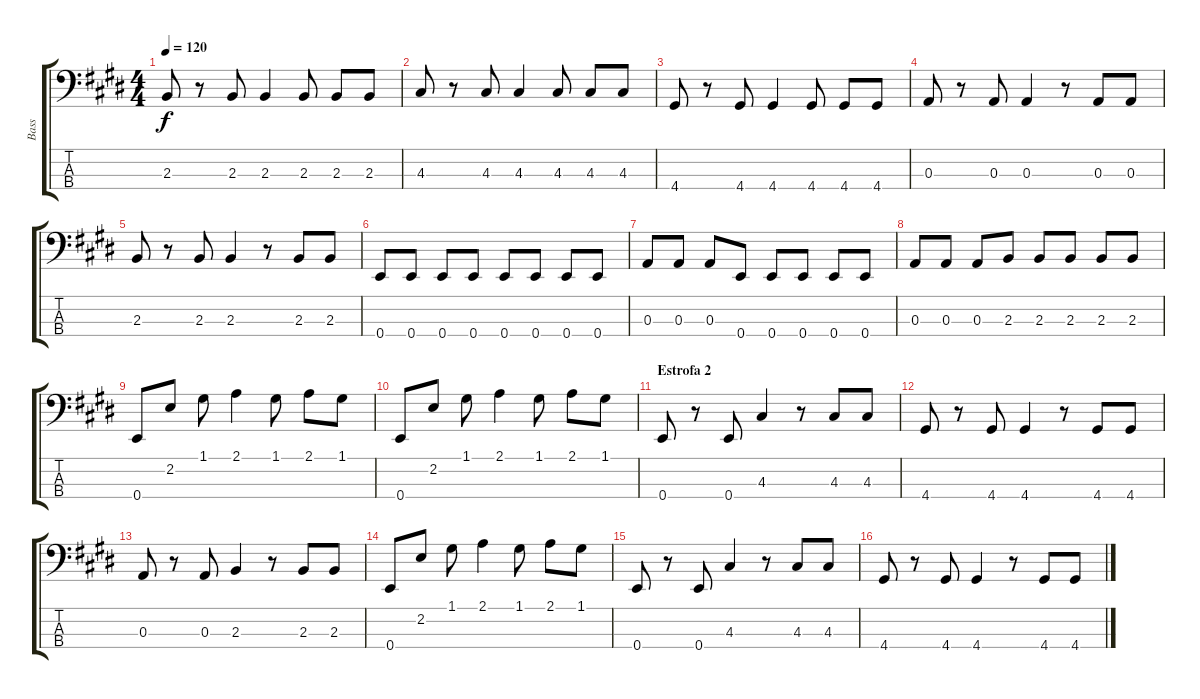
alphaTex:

\track ("Bass" "Bass") {instrument electricbassfinger}
\staff {score tabs}
\tuning (G2 D2 A1 E1) {hide}
\ts (4 4)
\tempo 120
\clef f4
\ks e
2.3.8{dy f} r.8 2.3.8 2.3.4 2.3.8 2.3.8 2.3.8 |
4.3.8 r.8 4.3.8 4.3.4 4.3.8 4.3.8 4.3.8 |
4.4.8 r.8 4.4.8 4.4.4 4.4.8 4.4.8 4.4.8 |
0.3.8 r.8 0.3.8 0.3.4 r.8 0.3.8 0.3.8 |
2.3.8 r.8 2.3.8 2.3.4 r.8 2.3.8 2.3.8 |
0.4.8 0.4.8 0.4.8 0.4.8 0.4.8 0.4.8 0.4.8 0.4.8 |
0.3.8 0.3.8 0.3.8 0.4.8 0.4.8 0.4.8 0.4.8 0.4.8 |
0.3.8 0.3.8 0.3.8 2.3.8 2.3.8 2.3.8 2.3.8 2.3.8 |
0.4.8 2.2.8 1.1.8 2.1.4 1.1.8 2.1.8 1.1.8 |
0.4.8 2.2.8 1.1.8 2.1.4 1.1.8 2.1.8 1.1.8 |
\section ("" "Estrofa 2")
0.4.8 r.8 0.4.8 4.3.4 r.8 4.3.8 4.3.8 |
4.4.8 r.8 4.4.8 4.4.4 r.8 4.4.8 4.4.8 |
0.3.8 r.8 0.3.8 2.3.4 r.8 2.3.8 2.3.8 |
0.4.8 2.2.8 1.1.8 2.1.4 1.1.8 2.1.8 1.1.8 |
0.4.8 r.8 0.4.8 4.3.4 r.8 4.3.8 4.3.8 |
4.4.8 r.8 4.4.8 4.4.4 r.8 4.4.8 4.4.8
